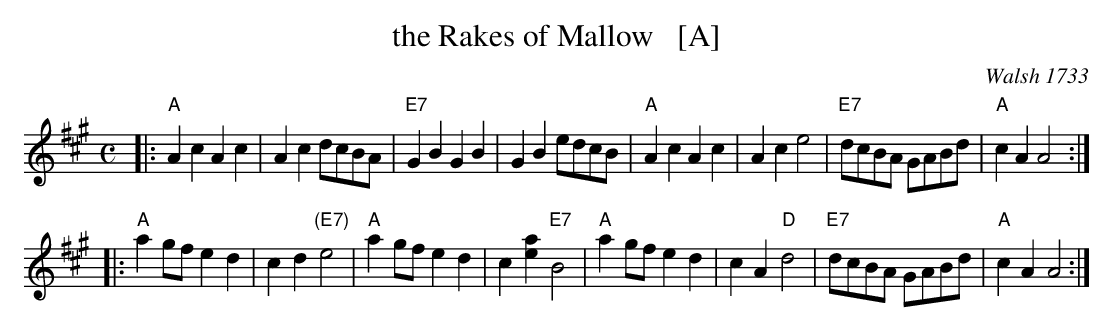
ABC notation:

X:1
T: the Rakes of Mallow   [A]
O: Walsh 1733
M: C
L: 1/4
K: A
|:\
"A"Ac Ac | Ac d/c/B/A/ | "E7"GB GB | GB e/d/c/B/ |\
"A"Ac Ac | Ac e2 |  "E7"d/c/B/A/ G/A/B/d/ | "A"cA A2 :|
|:\
"A"ag/f/ ed | cd "(E7)"e2 | "A"ag/f/ ed | c[ae] "E7"B2 |\
"A"ag/f/ ed | cA "D"d2 | "E7"d/c/B/A/ G/A/B/d/ | "A"cA A2 :|
